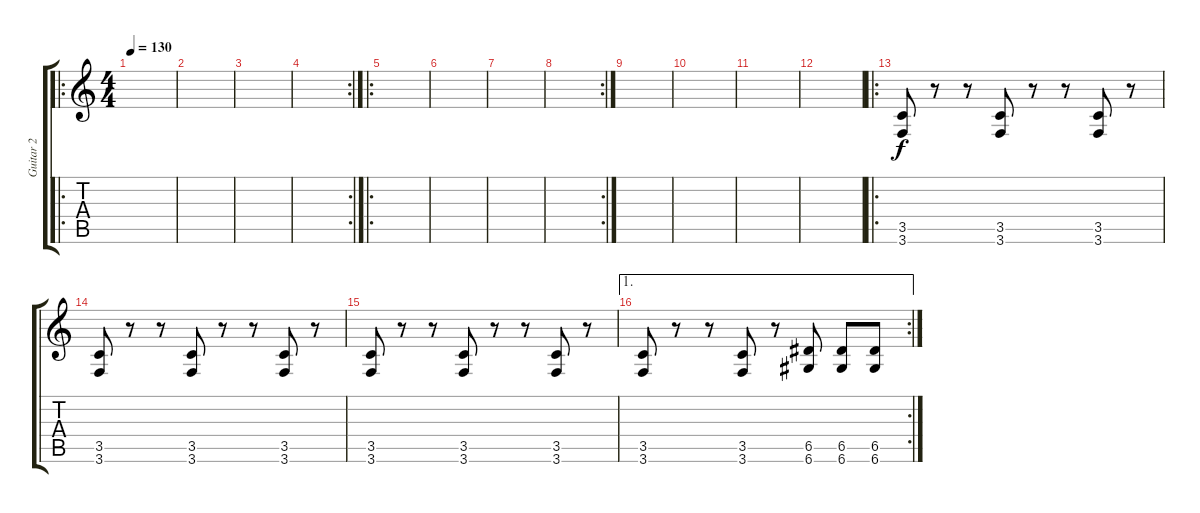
\track ("Guitar 2" "Guitar 2") {instrument distortionguitar}
\staff {score tabs}
\tuning (E4 B3 G3 D3 A2 D2) {hide}
\ro
\ts (4 4)
\tempo 130
\clef g2
\ks c
|
|
|
\rc 2
|
\ro
|
|
|
\rc 2
|
|
|
|
|
\ro
(3.5 3.6).8 r.8 r.8 (3.5 3.6).8 r.8 r.8 (3.5 3.6).8 r.8 |
(3.5 3.6).8 r.8 r.8 (3.5 3.6).8 r.8 r.8 (3.5 3.6).8 r.8 |
(3.5 3.6).8 r.8 r.8 (3.5 3.6).8 r.8 r.8 (3.5 3.6).8 r.8 |
\ae 1
\rc 2
(3.5 3.6).8 r.8 r.8 (3.5 3.6).8 r.8 (6.5 6.6).8 (6.5 6.6).8 (6.5 6.6).8
